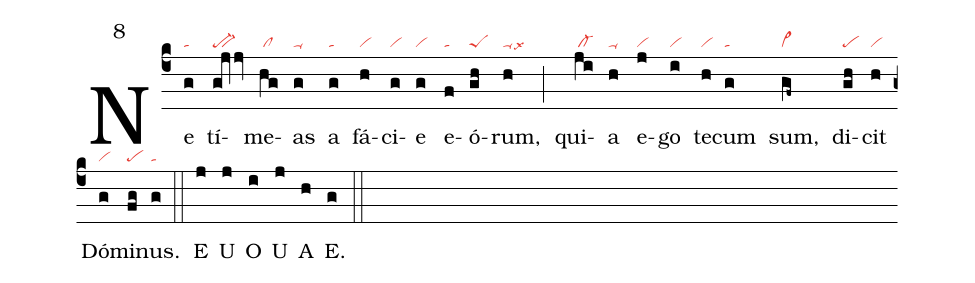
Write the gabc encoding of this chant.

mode: 8;
nabc-lines:1;
%%
(c4)Ne(g|ta) tí(@gqjjv|pe-```vi-)me(hg|/cl)as(g|ta-) a(g|ta) fá(h|vi)ci(g|vi)e(g|vi) e(f|ta)ó(gh|peS)rum,(h|ta-lsx6) (;)
qui(ji|/cl-)a(h|ta-) e(j|vi)go(i|vi) te(h|vi)cum(g|ta) sum,(gf~|cl~) di(gh|pe)cit(h|vi) Dó(g|vi)mi(fg|pe)nus.(g|ta) (::)

E(j) U(j) O(i) U(j) A(h) E.(g) (::)
